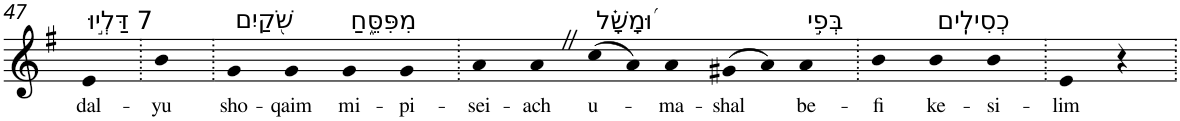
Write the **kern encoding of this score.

**kern	**text
*part1	*part1
*staff1	*staff1
*I"Piano	*
*I'Pno	*
!!LO:PB:g=z
*clefG2	*
*k[f#]	*
*G:	*
=47	=47
!LO:TX:a:t=7 דַּלְי֣וּ	!
!	!LO:LY:b
4e	dal-
=48.	=48.
!	!LO:LY:b
4b	-yu
=49.	=49.
!LO:TX:a:t=שֹׁ֭קַיִם	!
!	!LO:LY:b
4g	sho-
!	!LO:LY:b
4g	-qaim
!LO:TX:a:t=מִפִּסֵּ֑חַ	!
!	!LO:LY:b
4g	mi-
!	!LO:LY:b
4g	-pi-
=50.	=50.
!	!LO:LY:b
4a	-sei-
!	!LO:LY:b
4aZ	-ach
!LO:TX:a:t=וּ֝מָשָׁ֗ל	!
!	!LO:LY:b
(>8cc	u-
8a)	.
!	!LO:LY:b
4a	-ma-
!	!LO:LY:b
(>8g#X	-shal
8a)	.
!LO:TX:a:t=בְּפִ֣י	!
!	!LO:LY:b
4a	be-
=51.	=51.
!	!LO:LY:b
4b	-fi
!LO:TX:a:t=כְסִילִֽים	!
!	!LO:LY:b
4b	ke-
!	!LO:LY:b
4b	-si-
=52.	=52.
!	!LO:LY:b
4e	-lim
4r	.
=.	=.
*-	*-
